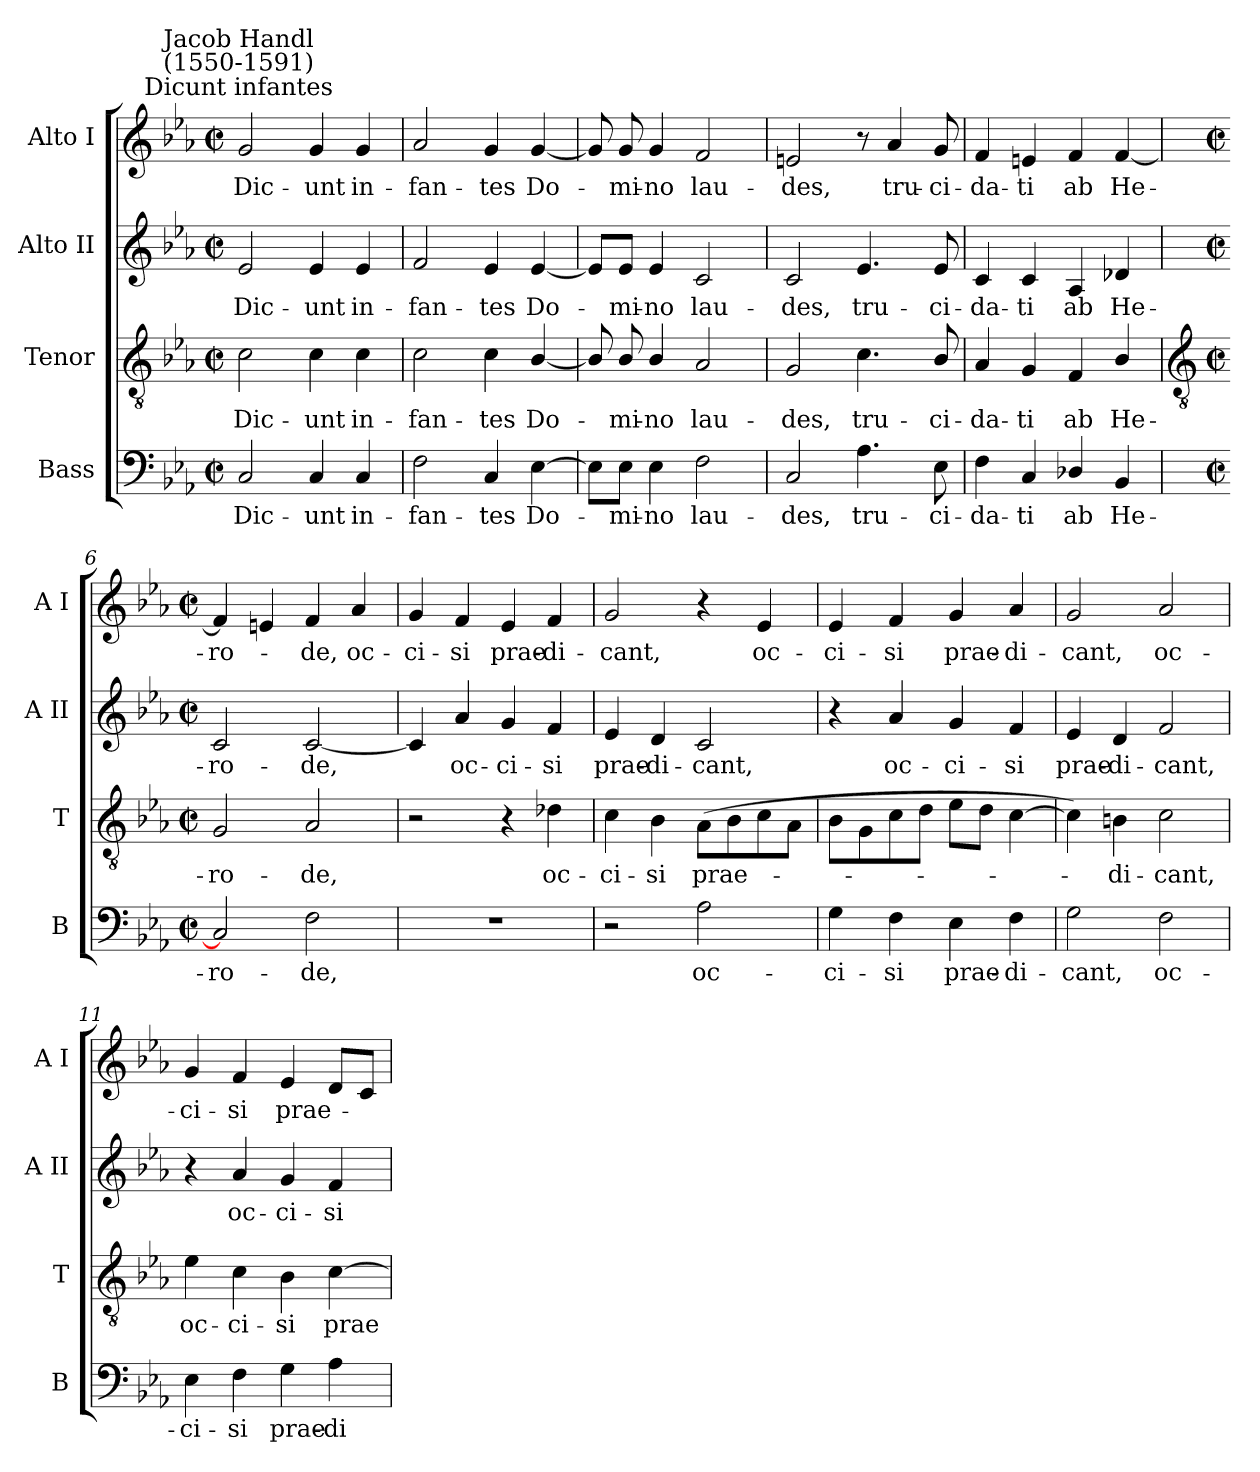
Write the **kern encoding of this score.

**kern	**text	**kern	**text	**kern	**text	**kern	**text
*part4	*part4	*part3	*part3	*part2	*part2	*part1	*part1
*staff4	*staff4	*staff3	*staff3	*staff2	*staff2	*staff1	*staff1
*I"Bass	*	*I"Tenor	*	*I"Alto II	*	*I"Alto I	*
*I'B	*	*I'T	*	*I'A II	*	*I'A I	*
*clefF4	*	*clefGv2	*	*clefG2	*	*clefG2	*
*k[b-e-a-]	*	*k[b-e-a-]	*	*k[b-e-a-]	*	*k[b-e-a-]	*
*E-:	*	*E-:	*	*E-:	*	*E-:	*
*M2/2	*	*M2/2	*	*M2/2	*	*M2/2	*
*met(c|)	*	*met(c|)	*	*met(c|)	*	*met(c|)	*
=1	=1	=1	=1	=1	=1	=1	=1
!	!	!	!	!	!	!LO:TX:a:cj:t=Dicunt infantes	!
!	!	!	!	!	!	!LO:TX:a:cj:t=Jacob Handl\n(1550-1591)	!
!	!LO:LY:b	!	!LO:LY:b	!	!LO:LY:b	!	!LO:LY:b
2C	Dic-	2c	Dic-	2e-	Dic-	2g	Dic-
!	!LO:LY:b	!	!LO:LY:b	!	!LO:LY:b	!	!LO:LY:b
4C	-unt	4c	-unt	4e-	-unt	4g	-unt
!	!LO:LY:b	!	!LO:LY:b	!	!LO:LY:b	!	!LO:LY:b
4C	in-	4c	in-	4e-	in-	4g	in-
=2	=2	=2	=2	=2	=2	=2	=2
!	!LO:LY:b	!	!LO:LY:b	!	!LO:LY:b	!	!LO:LY:b
2F	-fan-	2c	-fan-	2f	-fan-	2a-	-fan-
!	!LO:LY:b	!	!LO:LY:b	!	!LO:LY:b	!	!LO:LY:b
4C	-tes	4c	-tes	4e-	-tes	4g	-tes
!	!LO:LY:b	!	!LO:LY:b	!	!LO:LY:b	!	!LO:LY:b
[4E-	Do-	[4B-/	Do-	[4e-	Do-	[4g	Do-
=3	=3	=3	=3	=3	=3	=3	=3
8E-\L]	.	8B-/]	.	8e-/L]	.	8g]	.
!	!LO:LY:b	!	!LO:LY:b	!	!LO:LY:b	!	!LO:LY:b
8E-\J	mi-	8B-/	mi-	8e-/J	mi-	8g	mi-
!	!LO:LY:b	!	!LO:LY:b	!	!LO:LY:b	!	!LO:LY:b
4E-	-no	4B-/	-no	4e-	-no	4g	-no
!	!LO:LY:b	!	!LO:LY:b	!	!LO:LY:b	!	!LO:LY:b
2F	lau-	2A-	lau-	2c	lau-	2f	lau-
=4	=4	=4	=4	=4	=4	=4	=4
!	!LO:LY:b	!	!LO:LY:b	!	!LO:LY:b	!	!LO:LY:b
2C	-des,	2G	-des,	2c	-des,	2en	-des,
!	!LO:LY:b	!	!LO:LY:b	!	!LO:LY:b	!	!
4.A-	tru-	4.c	tru-	4.e-	tru-	8r	.
!	!	!	!	!	!	!	!LO:LY:b
.	.	.	.	.	.	4a-	tru-
!	!LO:LY:b	!	!LO:LY:b	!	!LO:LY:b	!	!LO:LY:b
8E-	-ci-	8B-/	-ci-	8e-	-ci-	8g	-ci-
=5	=5	=5	=5	=5	=5	=5	=5
!	!LO:LY:b	!	!LO:LY:b	!	!LO:LY:b	!	!LO:LY:b
4F	-da-	4A-	-da-	4c	-da-	4f	-da-
!	!LO:LY:b	!	!LO:LY:b	!	!LO:LY:b	!	!LO:LY:b
4C	-ti	4G	-ti	4c	-ti	4en	-ti
!	!LO:LY:b	!	!LO:LY:b	!	!LO:LY:b	!	!LO:LY:b
4D-X/	ab	4F	ab	4A-	ab	4f	ab
!	!LO:LY:b	!	!LO:LY:b	!	!LO:LY:b	!	!LO:LY:b
4BB-	He-	4B-/	He-	4d-X	He-	[4f	He-
!!LO:LB:g=z
=6	=6	=6	=6	=6	=6	=6	=6
*	*	*clefGv2	*	*	*	*	*
*M2/2	*	*M2/2	*	*M2/2	*	*M2/2	*
*met(c|)	*	*met(c|)	*	*met(c|)	*	*met(c|)	*
!	!LO:LY:b	!	!LO:LY:b	!	!LO:LY:b	!	!LO:LY:b
2C]	-ro-	2G	-ro-	2c	-ro-	4f]	-ro-
.	.	.	.	.	.	4en	.
!	!LO:LY:b	!	!LO:LY:b	!	!LO:LY:b	!	!LO:LY:b
2F	-de,	2A-	-de,	[2c	-de,	4f	de,
!	!	!	!	!	!	!	!LO:LY:b
.	.	.	.	.	.	4a-	oc-
=7	=7	=7	=7	=7	=7	=7	=7
!	!	!	!	!	!	!	!LO:LY:b
1r	.	2r	.	4c]	.	4g	-ci-
!	!	!	!	!	!LO:LY:b	!	!LO:LY:b
.	.	.	.	4a-	oc-	4f	-si
!	!	!	!	!	!LO:LY:b	!	!LO:LY:b
.	.	4r	.	4g	-ci-	4e-	prae-
!	!	!	!LO:LY:b	!	!LO:LY:b	!	!LO:LY:b
.	.	4d-X	oc-	4f	-si	4f	-di-
=8	=8	=8	=8	=8	=8	=8	=8
!	!	!	!LO:LY:b	!	!LO:LY:b	!	!LO:LY:b
2r	.	4c	-ci-	4e-	prae-	2g	-cant,
!	!	!	!LO:LY:b	!	!LO:LY:b	!	!
.	.	4B-	-si	4d	-di-	.	.
!	!LO:LY:b	!	!LO:LY:b	!	!LO:LY:b	!	!
2A-	oc-	(>8A-L	prae-	2c	-cant,	4r	.
.	.	8B-	.	.	.	.	.
!	!	!	!	!	!	!	!LO:LY:b
.	.	8c	.	.	.	4e-	oc-
.	.	8A-J	.	.	.	.	.
=9	=9	=9	=9	=9	=9	=9	=9
!	!LO:LY:b	!	!	!	!	!	!LO:LY:b
4G	-ci-	8B-L	.	4r	.	4e-	-ci-
.	.	8G	.	.	.	.	.
!	!LO:LY:b	!	!	!	!LO:LY:b	!	!LO:LY:b
4F	-si	8c	.	4a-	oc-	4f	-si
.	.	8dJ	.	.	.	.	.
!	!LO:LY:b	!	!	!	!LO:LY:b	!	!LO:LY:b
4E-	prae-	8e-L	.	4g	-ci-	4g	prae-
.	.	8dJ	.	.	.	.	.
!	!LO:LY:b	!	!	!	!LO:LY:b	!	!LO:LY:b
4F	-di-	[4c	.	4f	-si	4a-	-di-
=10	=10	=10	=10	=10	=10	=10	=10
!	!LO:LY:b	!	!	!	!LO:LY:b	!	!LO:LY:b
2G	-cant,	4c])	.	4e-	prae-	2g	-cant,
!	!	!	!LO:LY:b	!	!LO:LY:b	!	!
.	.	4Bn	di-	4d	-di-	.	.
!	!LO:LY:b	!	!LO:LY:b	!	!LO:LY:b	!	!LO:LY:b
2F	oc-	2c	-cant,	2f	-cant,	2a-	oc-
=11	=11	=11	=11	=11	=11	=11	=11
!	!LO:LY:b	!	!LO:LY:b	!	!	!	!LO:LY:b
4E-	-ci-	4e-	oc-	4r	.	4g	-ci-
!	!LO:LY:b	!	!LO:LY:b	!	!LO:LY:b	!	!LO:LY:b
4F	-si	4c	-ci-	4a-	oc-	4f	-si
!	!LO:LY:b	!	!LO:LY:b	!	!LO:LY:b	!	!LO:LY:b
4G	prae-	4B-	-si	4g	-ci-	4e-	prae-
!	!LO:LY:b	!	!LO:LY:b	!	!LO:LY:b	!	!
4A-	-di-	[4c	prae-	4f	-si	8dL	.
.	.	.	.	.	.	8cJ	.
=	=	=	=	=	=	=	=
*-	*-	*-	*-	*-	*-	*-	*-
